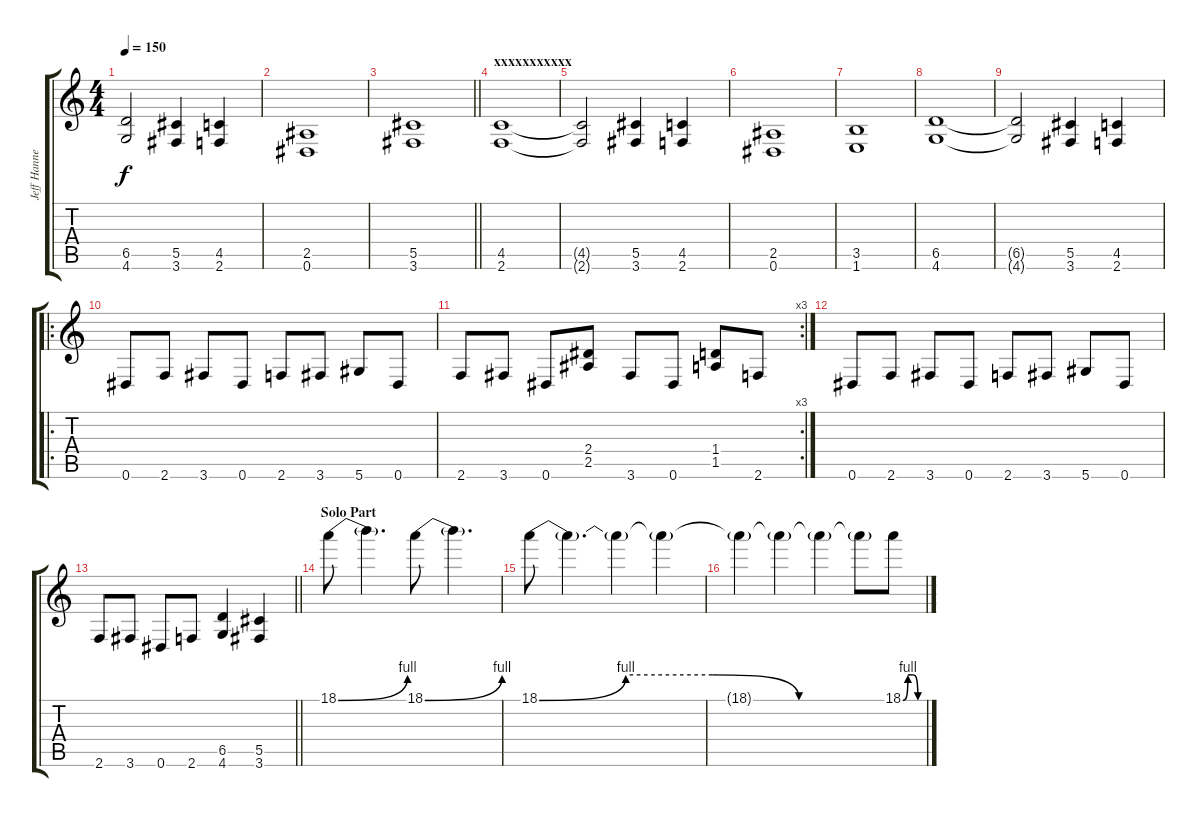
\track ("Jeff Hanneman" "Jeff Hanne") {instrument distortionguitar}
\staff {score tabs}
\tuning (Eb4 Bb3 Gb3 Db3 Ab2 Eb2) {hide}
\ts (4 4)
\tempo 150
\clef g2
\ks c
(6.5{t} 4.6{t}).2{dy f} (5.5 3.6).4 (4.5 2.6).4 |
(2.5 0.6).1 |
\barLineRight lightlight
(5.5 3.6).1 |
\section ("" "xxxxxxxxxxx")
(4.5 2.6).1 |
(4.5{t} 2.6{t}).2 (5.5 3.6).4 (4.5 2.6).4 |
(2.5 0.6).1 |
(3.5 1.6).1 |
(6.5 4.6).1 |
(6.5{t} 4.6{t}).2 (5.5 3.6).4 (4.5 2.6).4 |
\ro
0.6.8 2.6.8 3.6.8 0.6.8 2.6.8 3.6.8 5.6.8 0.6.8 |
\rc 3
2.6.8 3.6.8 0.6.8 (2.4 2.5).8 3.6.8 0.6.8 (1.4 1.5).8 2.6.8 |
0.6.8 2.6.8 3.6.8 0.6.8 2.6.8 3.6.8 5.6.8 0.6.8 |
\barLineRight lightlight
2.6.8 3.6.8 0.6.8 2.6.8 (6.5 4.6).4 (5.5 3.6).4 |
\section ("" "Solo Part")
18.1{be (bend 0 0 60 4)}.8 18.1{t}.4{d} 18.1{be (bend 0 0 60 4)}.8 18.1{t}.4{d} |
18.1{be (custom 0 0 15 4 30 4 45 0 60 0)}.8 18.1{t}.4{d} 18.1{t}.4 18.1{t}.4 |
18.1{t}.4 18.1{t}.4 18.1{t}.4 18.1{t}.8 18.1{be (custom 0 0 15 4 30 4 45 0 60 0)}.8
